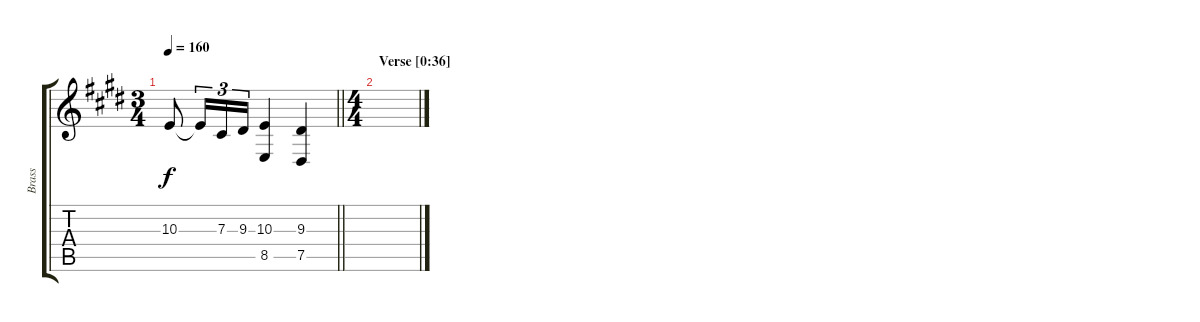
\track ("Brass" "Brass") {instrument brasssection}
\staff {score tabs}
\tuning (Eb4 Bb3 Gb3 Db3 Ab2 Db2) {hide}
\ts (3 4)
\tempo 160
\clef g2
\barLineRight lightlight
\ks c#minor
10.3.8{dy f} 10.3{t}.16{tu (3 2)} 7.3.16{tu (3 2) instrument brasssection} 9.3.16{tu (3 2)} (10.3 8.5).4 (9.3 7.5).4 |
\ts (4 4)
\section ("" "Verse [0:36]")
